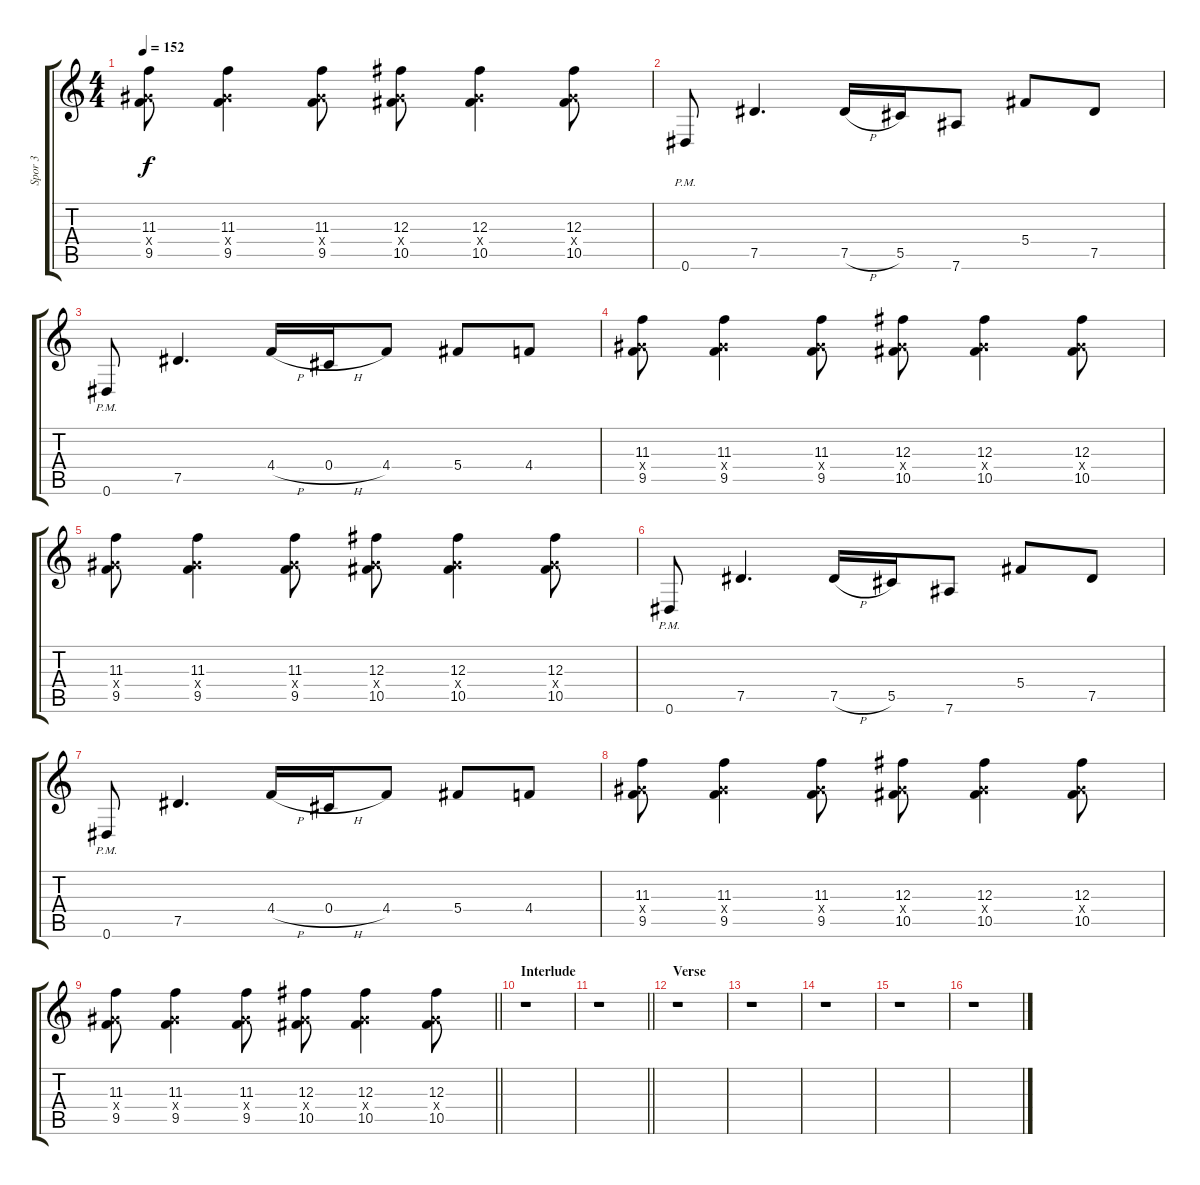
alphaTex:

\track ("Spor 3" "Spor 3") {instrument distortionguitar}
\staff {score tabs}
\tuning (Eb4 Bb3 Gb3 Db3 Ab2 Eb2) {hide}
\ts (4 4)
\tempo 152
\clef g2
\ks c
(11.3 7.4{x} 9.5).8{dy f} (11.3 7.4{x} 9.5).4 (11.3 7.4{x} 9.5).8 (12.3 7.4{x} 10.5).8 (12.3 7.4{x} 10.5).4 (12.3 7.4{x} 10.5).8 |
0.6{pm}.8 7.5.4{d} 7.5{h}.16 5.5.16 7.6.8 5.4.8 7.5.8 |
0.6{pm}.8 7.5.4{d} 4.4{h}.16 0.4{h}.16 4.4.8 5.4.8 4.4.8 |
(11.3 7.4{x} 9.5).8 (11.3 7.4{x} 9.5).4 (11.3 7.4{x} 9.5).8 (12.3 7.4{x} 10.5).8 (12.3 7.4{x} 10.5).4 (12.3 7.4{x} 10.5).8 |
(11.3 7.4{x} 9.5).8 (11.3 7.4{x} 9.5).4 (11.3 7.4{x} 9.5).8 (12.3 7.4{x} 10.5).8 (12.3 7.4{x} 10.5).4 (12.3 7.4{x} 10.5).8 |
0.6{pm}.8 7.5.4{d} 7.5{h}.16 5.5.16 7.6.8 5.4.8 7.5.8 |
0.6{pm}.8 7.5.4{d} 4.4{h}.16 0.4{h}.16 4.4.8 5.4.8 4.4.8 |
(11.3 7.4{x} 9.5).8 (11.3 7.4{x} 9.5).4 (11.3 7.4{x} 9.5).8 (12.3 7.4{x} 10.5).8 (12.3 7.4{x} 10.5).4 (12.3 7.4{x} 10.5).8 |
\barLineRight lightlight
(11.3 7.4{x} 9.5).8 (11.3 7.4{x} 9.5).4 (11.3 7.4{x} 9.5).8 (12.3 7.4{x} 10.5).8 (12.3 7.4{x} 10.5).4 (12.3 7.4{x} 10.5).8 |
\section ("" "Interlude")
r.1 |
\barLineRight lightlight
r.1 |
\section ("" "Verse")
r.1 |
r.1 |
r.1 |
r.1 |
r.1
